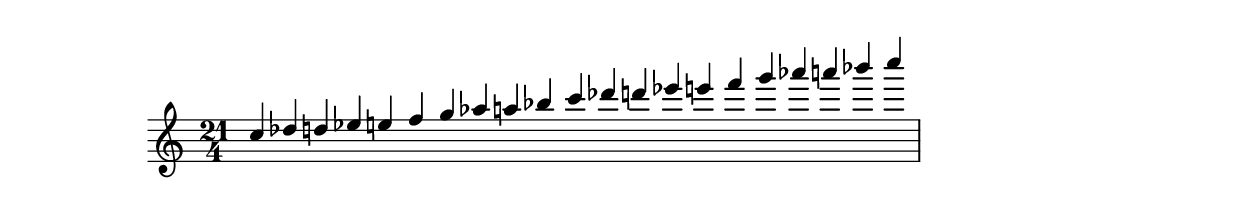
\version "2.18.2" \score { \new Staff << \new Voice { \set midiInstrument = #"piano" \voiceOne
 \key c \major \time 21/4
\override Voice.TextScript.font-size = #-4
 { c'' des'' d'' ees'' e'' f'' g'' aes'' a'' bes'' c''' des''' d''' ees''' e''' f''' g''' aes''' a''' bes''' c''''  } 
 } >> \layout { } \midi { \context { \Staff \remove "Staff_performer" }
\context { \Voice \consists "Staff_performer" } \tempo 2 = 60 } }
\paper{oddHeaderMarkup = ##f oddFooterMarkup = ##f}
